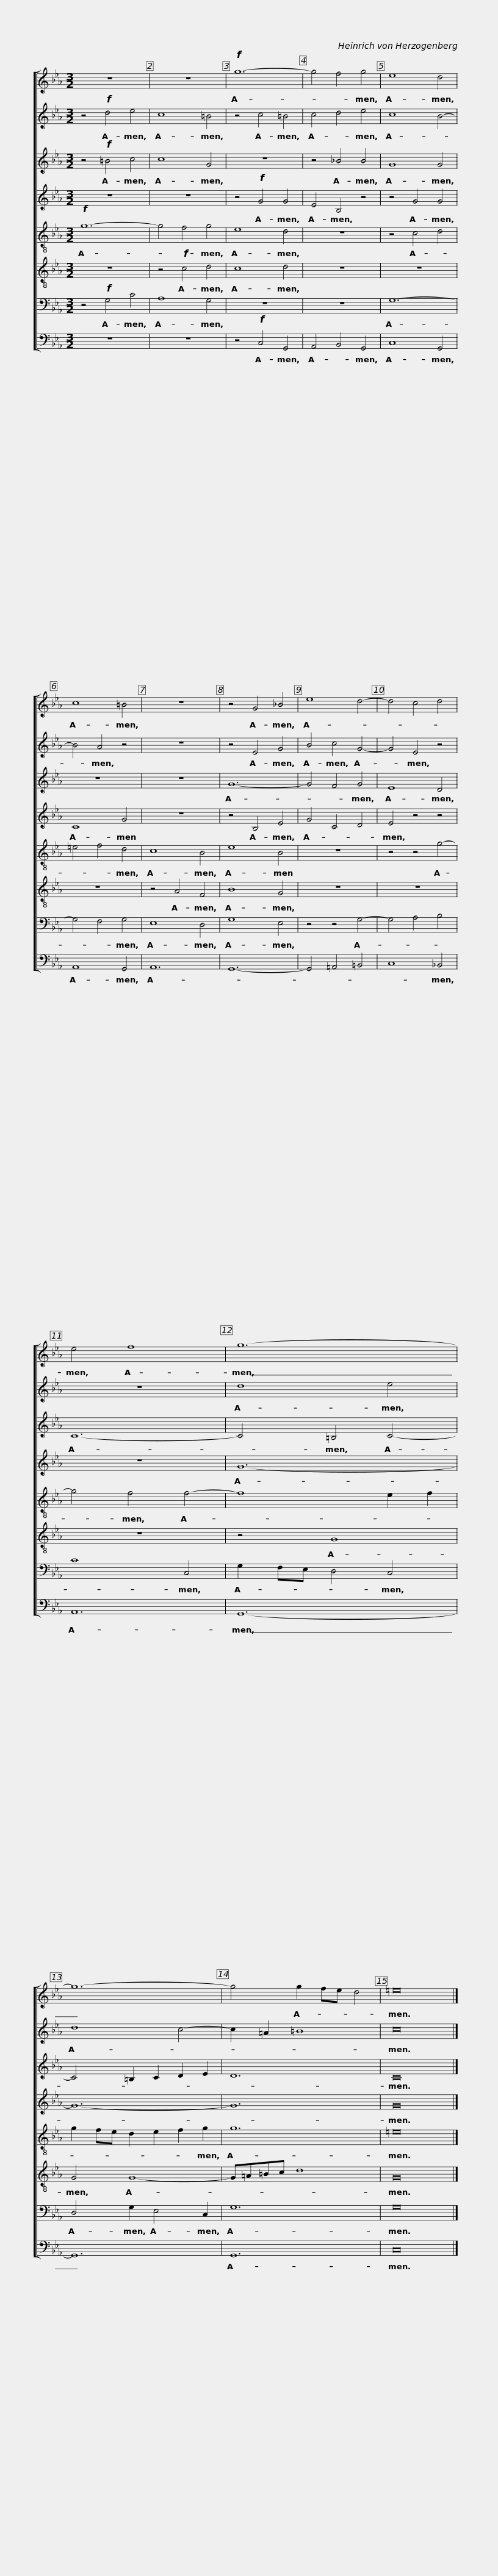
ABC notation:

X:1
%%score [ 1 2 3 4 5 6 7 8 ]
L:1/8
M:3/2
I:linebreak $
K:Eb
V:1 treble
V:2 treble
V:3 treble
V:4 treble
V:5 treble-8
V:6 treble-8
V:7 bass
V:8 bass
V:1
 z12 | z12 |!f! g12- | g4 f4 g4 | e8 d4 | %5
 c8 =B4 | z12 |$ z4 G4 _B4 |$ e8 d4- | d4 c4 d4 | %10
 e4 f8 | g12- | g12- | g4 g2 fe d4 |$ =e24 |] %15
V:2
 z4!f! d4 e4 | c8 =B4 | z4 c4 =B4 | c4 d4 e4 | c8 B4- | %5
 B4 A4 z4 | z12 |$ z4 E4 G4 |$ B4 c4 G4- | G4 E4 z4 | %10
 z12 | d8 e4 | d8 c4- | c2 =A2 =B8 |$ c24 |] %15
V:3
 z4!f! =B4 c4 | c8 G4 | z12 | z4 _B4 B4 | G8 G4 | %5
 z12 | z12 |$ G12- |$ G4 F4 G4 | E8 D4 | %10
 C12- | C4 =B,4 C4- | C4 =B,2 C2 D2 E2 | D12 |$ C24 |] %15
V:4
 z12 | z12 | z4!f! G4 G4 | E4 B,4 z4 | z4 G4 G4 | %5
 C8 G4 | z12 |$ z4 B,4 E4 |$ G4 C4 D4 | E4 z4 z4 | %10
 z12 | G12- | G12- | G12 |$ G24 |] %15
V:5
!f! g12- | g4 f4 g4 | e8 d4 | z12 | z4 c4 d4 | %5
 =e4 f4 d4 | c8 B4 |$ e8 B4 |$ z12 | z4 z4 g4- | %10
 g4 f4 f4- | f8 e2 f2 | g2 fe d2 e2 f2 g2 | g12 |$ =e24 |] %15
V:6
 z12 | z4!f! c4 d4 | c8 d4 | z12 | z12 | %5
 z12 | z4 A4 F4 |$ B8 G4 |$ z12 | z12 | %10
 z12 | z4 G8 | G4 G8- | G=A=Bc d8 |$ G24 |] %15
V:7
 z4!f! G,4 C4 | A,8 G,4 | z12 | z12 | G,12- | %5
 G,4 F,4 G,4 | E,8 D,4 |$ G,8 E,4 |$ z4 z4 G,4- | G,4 A,4 B,4 | %10
 C8 C,4 | G,2 F,E, D,4 C,4 | D,4 G,2 E,4 C,2 | G,12 |$ G,24 |] %15
V:8
 z12 | z12 | z4!f! C,4 G,,4 | A,,4 B,,4 G,,4 | C,8 G,,4 | %5
 A,,8 G,,4 | A,,12 |$ G,,12- |$ G,,4 =A,,4 =B,,4 | C,8 _B,,4 | %10
 A,,12 | G,,12- | G,,12 | G,,12 |$ C,24 |] %15
